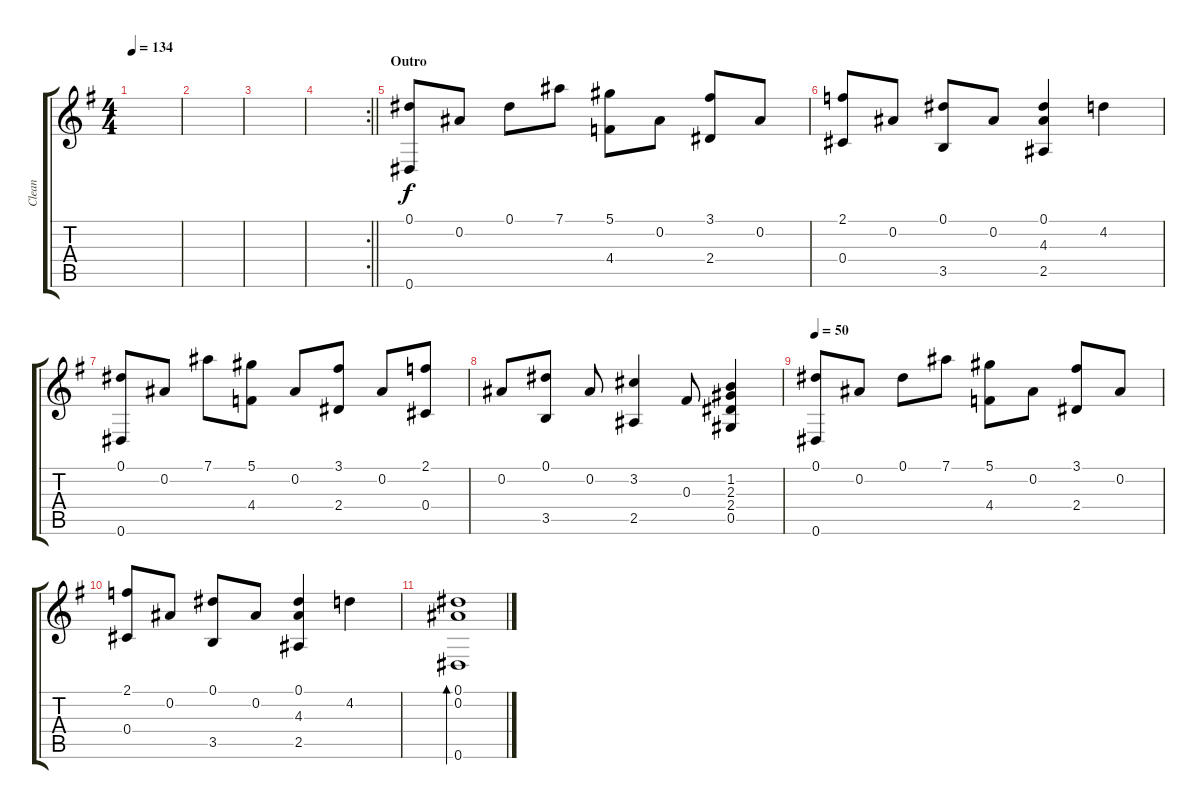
\track ("Clean" "Clean") {instrument acousticguitarsteel}
\staff {score tabs}
\tuning (Eb4 Bb3 Gb3 Db3 Ab2 Eb2) {hide}
\ts (4 4)
\tempo 134
\clef g2
\ks eminor
|
|
|
\rc 2
\barLineRight lightlight
|
\section ("" "Outro")
(0.1 0.6).8 0.2.8 0.1.8 7.1.8 (5.1 4.4).8 0.2.8 (3.1 2.4).8 0.2.8 |
(2.1 0.4).8 0.2.8 (0.1 3.5).8 0.2.8 (0.1 4.3 2.5).4 4.2.4 |
(0.1 0.6).8 0.2.8 7.1.8 (5.1 4.4).8 0.2.8 (3.1 2.4).8 0.2.8 (2.1 0.4).8 |
0.2.8 (0.1 3.5).8 0.2.8 (3.2 2.5).4 0.3.8 (1.2 2.3 2.4 0.5).4 |
\tempo 50
(0.1 0.6).8 0.2.8 0.1.8 7.1.8 (5.1 4.4).8 0.2.8 (3.1 2.4).8 0.2.8 |
(2.1 0.4).8 0.2.8 (0.1 3.5).8 0.2.8 (0.1 4.3 2.5).4 4.2.4 |
(0.1 0.2 0.6).1{bd 60}
